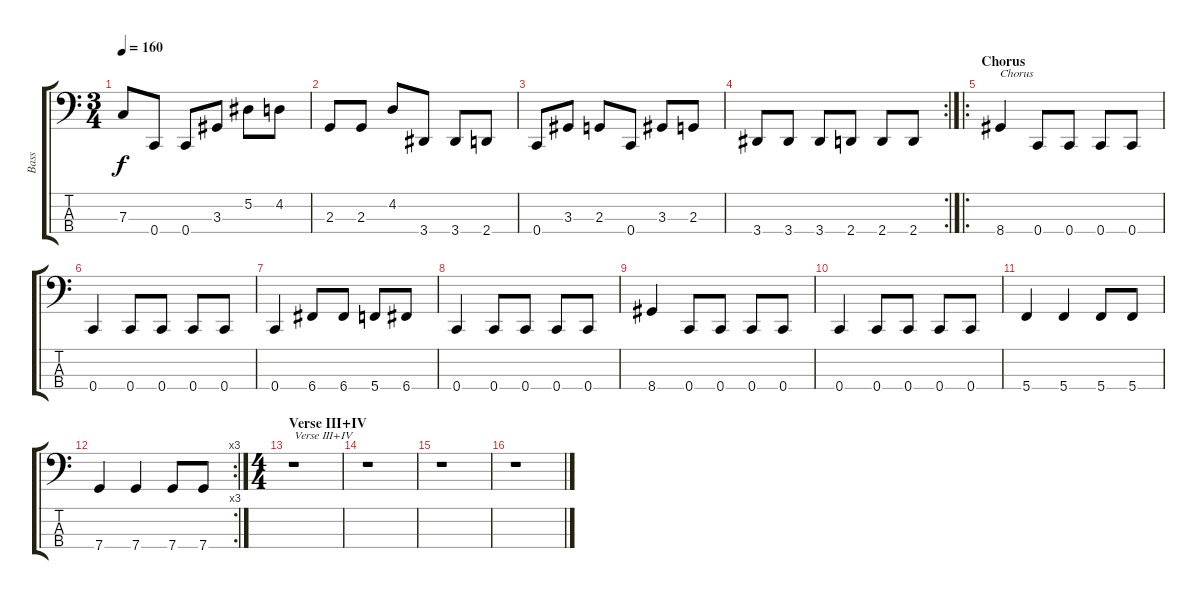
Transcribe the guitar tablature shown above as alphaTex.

\track ("Bass" "Bass") {instrument electricbasspick}
\staff {score tabs}
\tuning (Eb2 Bb1 F1 C1) {hide}
\ts (3 4)
\tempo 160
\clef f4
\ks c
7.3.8{dy f} 0.4.8 0.4.8 3.3.8 5.2.8 4.2.8 |
2.3.8 2.3.8 4.2.8 3.4.8 3.4.8 2.4.8 |
0.4.8 3.3.8 2.3.8 0.4.8 3.3.8 2.3.8 |
\rc 2
3.4.8 3.4.8 3.4.8 2.4.8 2.4.8 2.4.8 |
\ro
\section ("" "Chorus")
8.4.4{txt "Chorus"} 0.4.8 0.4.8 0.4.8 0.4.8 |
0.4.4 0.4.8 0.4.8 0.4.8 0.4.8 |
0.4.4 6.4.8 6.4.8 5.4.8 6.4.8 |
0.4.4 0.4.8 0.4.8 0.4.8 0.4.8 |
8.4.4 0.4.8 0.4.8 0.4.8 0.4.8 |
0.4.4 0.4.8 0.4.8 0.4.8 0.4.8 |
5.4.4 5.4.4 5.4.8 5.4.8 |
\rc 3
7.4.4 7.4.4 7.4.8 7.4.8 |
\ts (4 4)
\section ("" "Verse III+IV")
r.1{txt "Verse III+IV"} |
r.1 |
r.1 |
r.1
